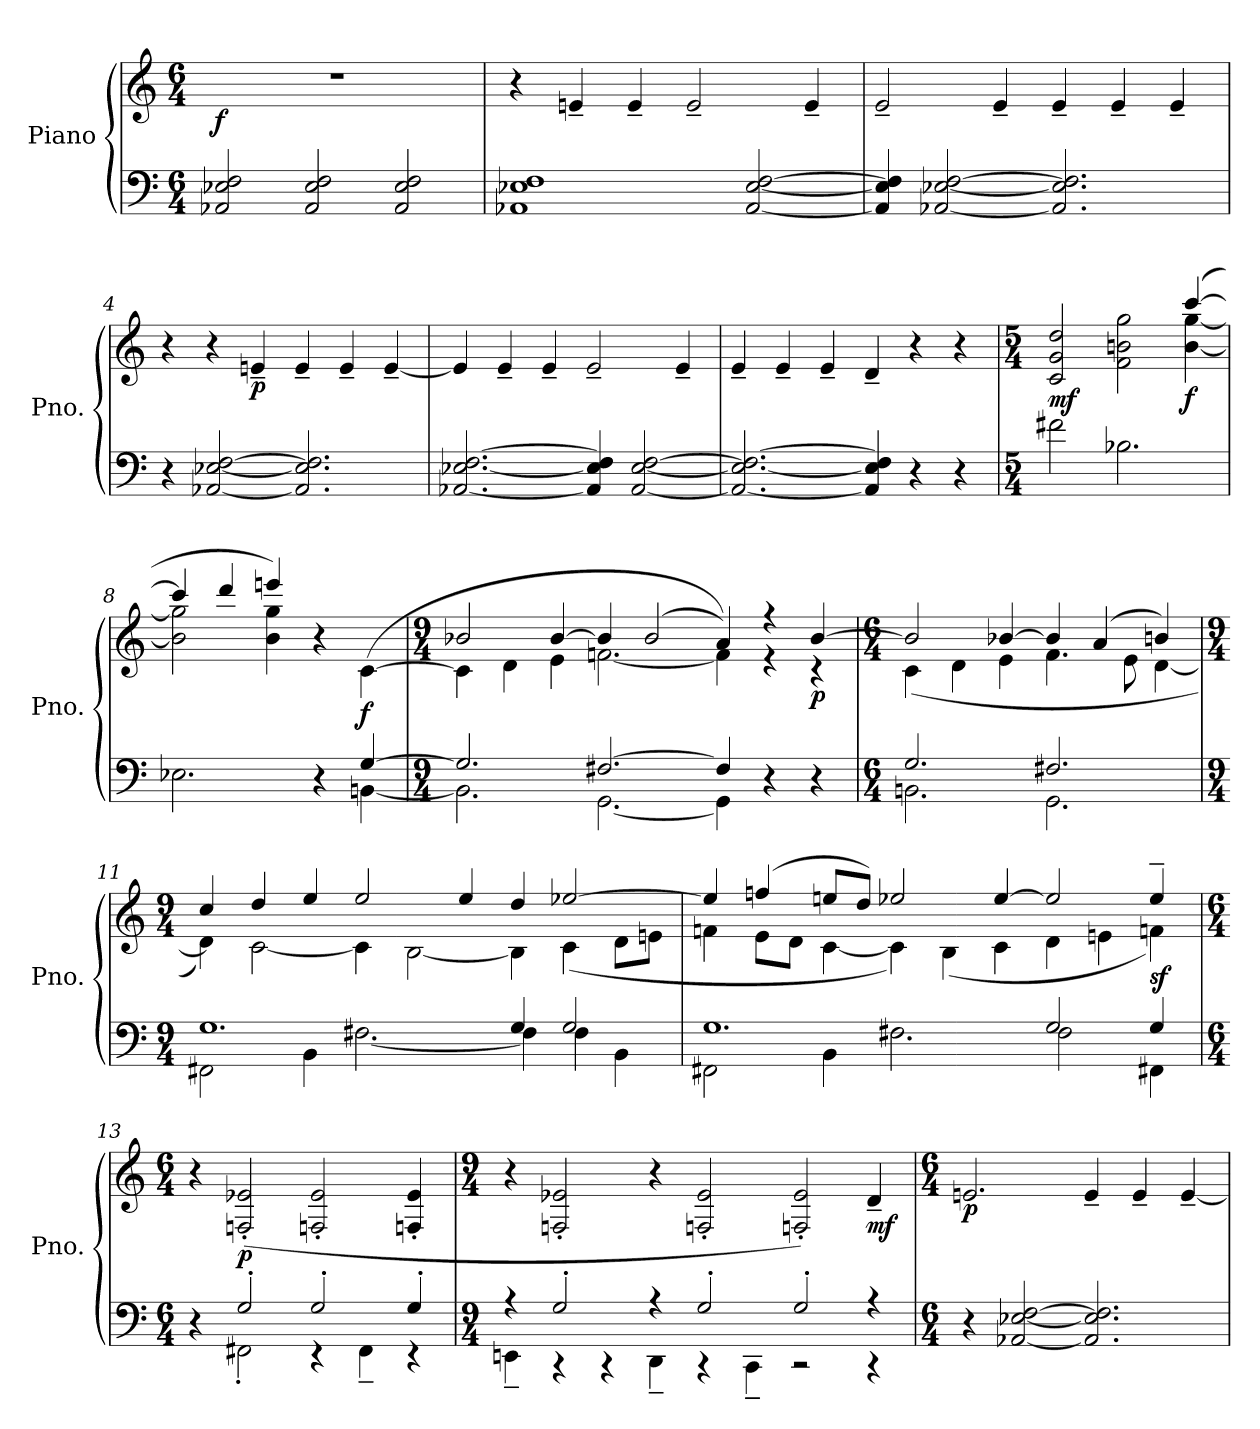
**kern	**kern	**dynam
*part1	*part1	*part1
*staff2	*staff1	*staff1/2
*I"Piano	*	*
*I'Pno.	*	*
*clefF4	*clefG2	*
*k[]	*k[]	*
*M6/4	*M6/4	*
*MM84	*MM84	*
=1	=1	=1
!	!	!LO:DY:b
2AA-X/ 2E-X/ 2F/	1.r	f
2AA-/ 2E-/ 2F/	.	.
2AA-/ 2E-/ 2F/	.	.
=2	=2	=2
1AA-X 1E-X 1F	4r	.
.	4en~/	.
.	4e~/	.
.	2e~/	.
[2AA-/ [2E-/ [2F/	.	.
.	4e~/	.
=3	=3	=3
4AA-/] 4E-/] 4F/]	2e~/	.
[2AA-X/ [2E-X/ [2F/	.	.
.	4e~/	.
2.AA-/] 2.E-/] 2.F/]	4e~/	.
.	4e~/	.
.	4e~/	.
=4	=4	=4
4r	4r	.
[2AA-X/ [2E-X/ [2F/	4r	.
!	!	!LO:DY:b
.	4en~/	p
2.AA-/] 2.E-/] 2.F/]	4e~/	.
.	4e~/	.
.	[4e~/	.
=5	=5	=5
[2.AA-X/ [2.E-X/ [2.F/	4e/]	.
.	4e~/	.
.	4e~/	.
4AA-/] 4E-/] 4F/]	2e~/	.
[2AA-/ [2E-/ [2F/	.	.
.	4e~/	.
!!LO:LB:g=z
=6	=6	=6
2.AA-/_ 2.E-/_ 2.F/_	4e~/	.
.	4e~/	.
.	4e~/	.
4AA-/] 4E-/] 4F/]	4d~/	.
4r	4r	.
4r	4r	.
=7	=7	=7
*M5/4	*M5/4	*
*	*^	*
!	!	!	!LO:DY:b
2f#X\	2c/ 2g/ 2dd/	1ryy	mf
2.B-X\	2f\ 2bn\ 2gg\	.	.
!	!	!	!LO:DY:b
.	(>[4ccc/	[4b\ [4gg\	f
=8	=8	=8	=8
*^	*	*	*
2.E-X\	1ryy	4ccc/]	2b\] 2gg\]	.
.	.	4ddd/	.	.
.	.	4eeen/)	4b\ 4gg\	.
4r	.	4r	2ryy	.
!	!	!	!	!LO:DY:b
[4G/	[4BBn\	(<[4c\	.	f
=9	=9	=9	=9	=9
*M9/4	*	*M9/4	*	*
2.G/]	2.BB\]	2b-X/	4c\]	.
.	.	.	4d\	.
.	.	[4b-/	4e\	.
[2.F#X/	[2.GG\	4b-/]	[2.fn\	.
.	.	(>2b-/	.	.
4F#/]	4GG\]	4a/)	4f\])	.
4r	2ryy	4r	4r	.
!	!	!	!	!LO:DY:b
4r	.	[4b-/	4r	p
!!LO:LB:g=z	!!
=10	=10	=10	=10	=10
*M6/4	*	*M6/4	*	*
2.G/	2.BBn\	2b-/]	(<4c\	.
.	.	.	4d\	.
.	.	[4b-X/	4e\	.
2.F#X/	2.GG\	4b-/]	4.f\	.
.	.	(>4a/	.	.
.	.	.	8e\	.
.	.	4bn/)	[4d\	.
=11	=11	=11	=11	=11
*M9/4	*	*M9/4	*	*
1.G	2FF#X\	4cc/	4d\])	.
.	.	4dd/	[2c\	.
.	4BB\	4ee/	.	.
.	[2.F#X\	2ee/	4c\]	.
.	.	.	[2B\	.
.	.	4ee/	.	.
4G/	4F#\]	4dd/	4B\]	.
2G/	4F#\	[2ee-X/	(<4c\	.
.	4BB\	.	8d\L	.
.	.	.	8en\J	.
=12	=12	=12	=12	=12
1.G	2FF#X\	4ee-/]	4fn\	.
.	.	(>4ffn/	8e\L	.
.	.	.	8d\J	.
.	4BB\	8een/L	[4c\	.
.	.	8dd/J)	.	.
.	2.F#X\	2ee-X/	4c\])	.
.	.	.	(<4B\	.
.	.	[4ee-/	4c\	.
2G/	2F#\	2ee-/]	4d\	.
.	.	.	4en\	.
!	!	!	!	!LO:DY:b
4G/	4FF#X\	4ee-~/	4fn\)	sf
*	*	*v	*v	*
!!LO:LB:g=z
=13	=13	=13	=13
*M6/4	*	*M6/4	*
4r	4ryy	4r	.
!	!	!	!LO:DY:b
2G'/	2FF#X'\	(>2Fn/' 2e-X/'	p
2G'/	4r	2Fn/' 2e-/'	.
.	4FF#~\	.	.
4G'/	4r	4Fn/' 4e-/'	.
=14	=14	=14	=14
*M9/4	*	*M9/4	*
4r	4EEn~\	4r	.
2G'/	4r	2Fn/' 2e-X/'	.
.	4r	.	.
4r	4DD~\	4r	.
2G'/	4r	2Fn/' 2e-/'	.
.	4CC~\	.	.
2G'/	2r	2Fn/' 2e-/')	.
!	!	!	!LO:DY:b
4r	4r	4d~/	mf
*v	*v	*	*
=15	=15	=15
*M6/4	*M6/4	*
*^	*	*
!	!	!	!LO:DY:b
*v	*v	*	*
4r	2.en/	p
[2AA-X/ [2E-X/ [2F/	.	.
2.AA-/] 2.E-/] 2.F/]	4e~/	.
.	4e~/	.
.	[4e~/	.
=	=	=
*-	*-	*-
